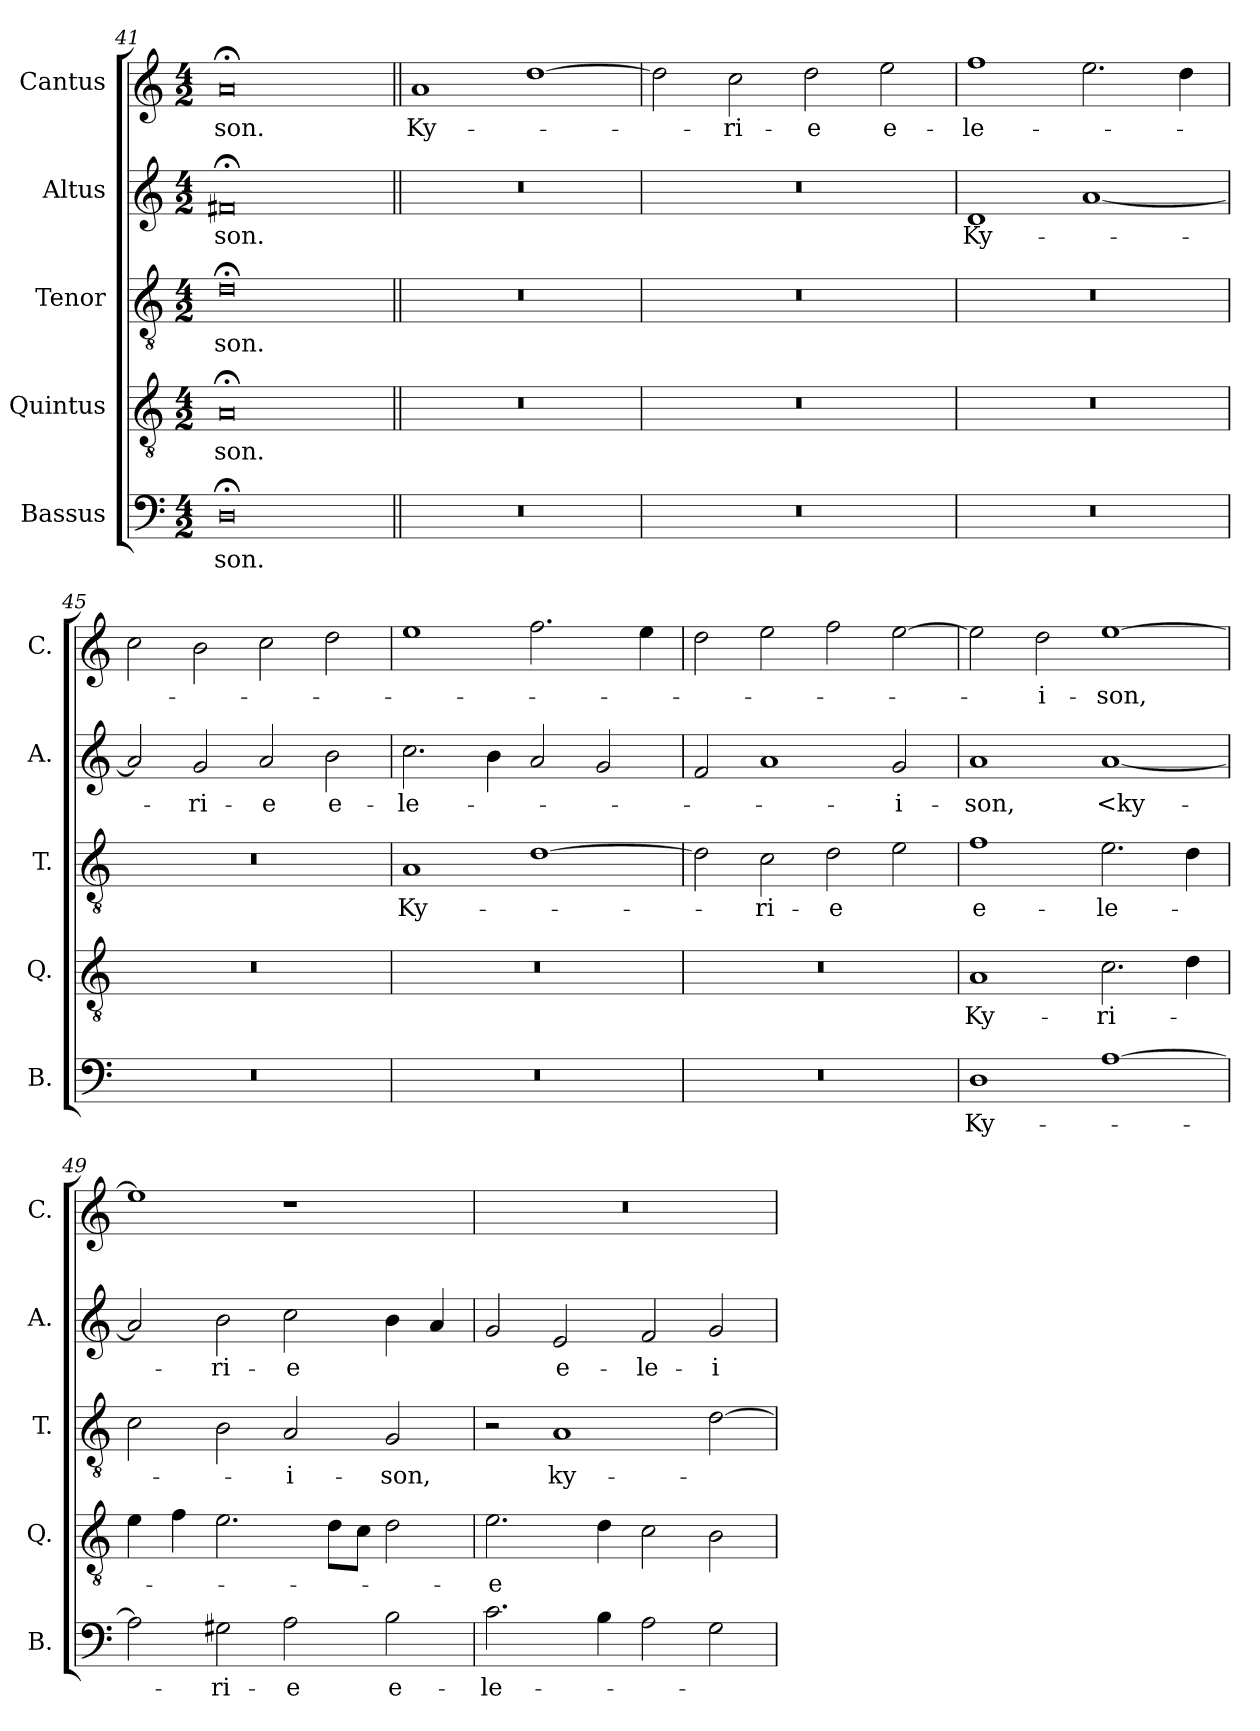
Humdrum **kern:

**kern	**text	**kern	**text	**kern	**text	**kern	**text	**kern	**text
*part5	*part5	*part4	*part4	*part3	*part3	*part2	*part2	*part1	*part1
*staff5	*staff5	*staff4	*staff4	*staff3	*staff3	*staff2	*staff2	*staff1	*staff1
*I"Bassus	*	*I"Quintus	*	*I"Tenor	*	*I"Altus	*	*I"Cantus	*
*I'B.	*	*I'Q.	*	*I'T.	*	*I'A.	*	*I'C.	*
*clefF4	*	*clefGv2	*	*clefGv2	*	*clefG2	*	*clefG2	*
*	*	*ITrd7c12	*	*ITrd7c12	*	*	*	*	*
*k[]	*	*k[]	*	*k[]	*	*k[]	*	*k[]	*
*C:	*	*C:	*	*C:	*	*C:	*	*C:	*
*M4/2	*	*M4/2	*	*M4/2	*	*M4/2	*	*M4/2	*
=41	=41	=41	=41	=41	=41	=41	=41	=41	=41
0D;<\	-son.	0AA;</	-son.	0D;<\	-son.	0f#X;</	-son.	0a;</	-son.
=42||	=42||	=42||	=42||	=42||	=42||	=42||	=42||	=42||	=42||
0r	.	0r	.	0r	.	0r	.	1a/	Ky-
.	.	.	.	.	.	.	.	[1dd\	.
=43	=43	=43	=43	=43	=43	=43	=43	=43	=43
0r	.	0r	.	0r	.	0r	.	2dd\]	.
.	.	.	.	.	.	.	.	2cc\	-ri-
.	.	.	.	.	.	.	.	2dd\	-e
.	.	.	.	.	.	.	.	2ee\	e-
=44	=44	=44	=44	=44	=44	=44	=44	=44	=44
0r	.	0r	.	0r	.	1d/	Ky-	1ff\	-le-
.	.	.	.	.	.	[1a/	.	2.ee\	.
.	.	.	.	.	.	.	.	4dd\	.
=45	=45	=45	=45	=45	=45	=45	=45	=45	=45
0r	.	0r	.	0r	.	2a/]	.	2cc\	.
.	.	.	.	.	.	2g/	-ri-	2b\	.
.	.	.	.	.	.	2a/	-e	2cc\	.
.	.	.	.	.	.	2b\	e-	2dd\	.
=46	=46	=46	=46	=46	=46	=46	=46	=46	=46
0r	.	0r	.	1AA/	Ky-	2.cc\	-le-	1ee\	.
.	.	.	.	.	.	4b\	.	.	.
.	.	.	.	[1D\	.	2a/	.	2.ff\	.
.	.	.	.	.	.	2g/	.	.	.
.	.	.	.	.	.	.	.	4ee\	.
=47	=47	=47	=47	=47	=47	=47	=47	=47	=47
0r	.	0r	.	2D\]	.	2f/	.	2dd\	.
.	.	.	.	2C\	-ri-	1a/	.	2ee\	.
.	.	.	.	2D\	-e	.	.	2ff\	.
.	.	.	.	2E\	.	2g/	-i-	[2ee\	.
=48	=48	=48	=48	=48	=48	=48	=48	=48	=48
1D\	Ky-	1AA/	Ky-	1F\	e-	1a/	-son,	2ee\]	.
.	.	.	.	.	.	.	.	2dd\	-i-
[1A\	.	2.C\	-ri-	2.E\	-le-	[1a/	<ky-	[1ee\	-son,
.	.	4D\	.	4D\	.	.	.	.	.
=49	=49	=49	=49	=49	=49	=49	=49	=49	=49
2A\]	.	4E\	.	2C\	.	2a/]	.	1ee\]	.
.	.	4F\	.	.	.	.	.	.	.
2G#X\	-ri-	2.E\	.	2BB\	.	2b\	-ri-	.	.
2A\	-e	.	.	2AA/	-i-	2cc\	-e	1r	.
.	.	8D\L	.	.	.	.	.	.	.
.	.	8C\J	.	.	.	.	.	.	.
2B\	e-	2D\	.	2GG/	-son,	4b\	.	.	.
.	.	.	.	.	.	4a/	.	.	.
=50	=50	=50	=50	=50	=50	=50	=50	=50	=50
2.c\	-le-	2.E\	-e	2r	.	2g/	.	0r	.
.	.	.	.	1AA/	ky-	2e/	e-	.	.
4B\	.	4D\	.	.	.	.	.	.	.
2A\	.	2C\	.	.	.	2f/	-le-	.	.
2G\	.	2BB\	.	[2D\	.	2g/	-i-	.	.
=	=	=	=	=	=	=	=	=	=
*-	*-	*-	*-	*-	*-	*-	*-	*-	*-
